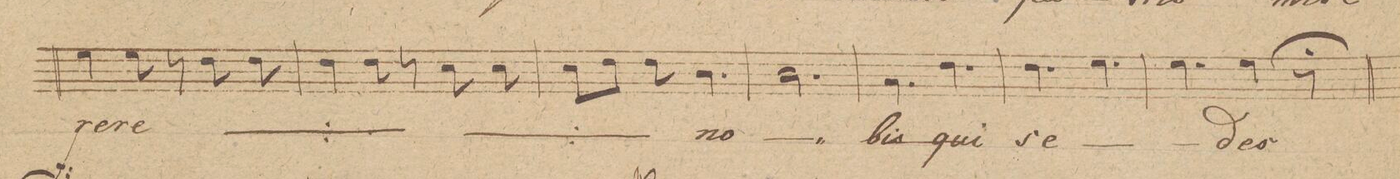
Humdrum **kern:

**kern	**text	**dynam
*I"Baſso 1mo	*	*
*clefF4	*	*
*k[]	*	*
*M6/8	*	*
4G\	-re-	.
8G\	-re	.
8r	.	.
*	*ij	*
8F\	mi-	.
8F\	-se-	.
=63	=63	=63
4F\	-re-	.
8F\	-re	.
8r	.	.
8E\	mi-	.
8E\	-se-	.
=64	=64	=64
8E\L	-re-	.
8F\J	.	.
8F\	-re	.
*	*Xij	*
4.D\	no-	.
=65	=65	=65
2.D\	.	.
=66	=66	=66
4.C\	-bis	.
4.F\	qui	.
=67	=67	=67
4.F\	se-	.
4.G\	.	.
=68	=68	=68
4.G\	.	.
4G\	-des	.
8r;	.	.
=69	=69	=69
*-	*-	*-
